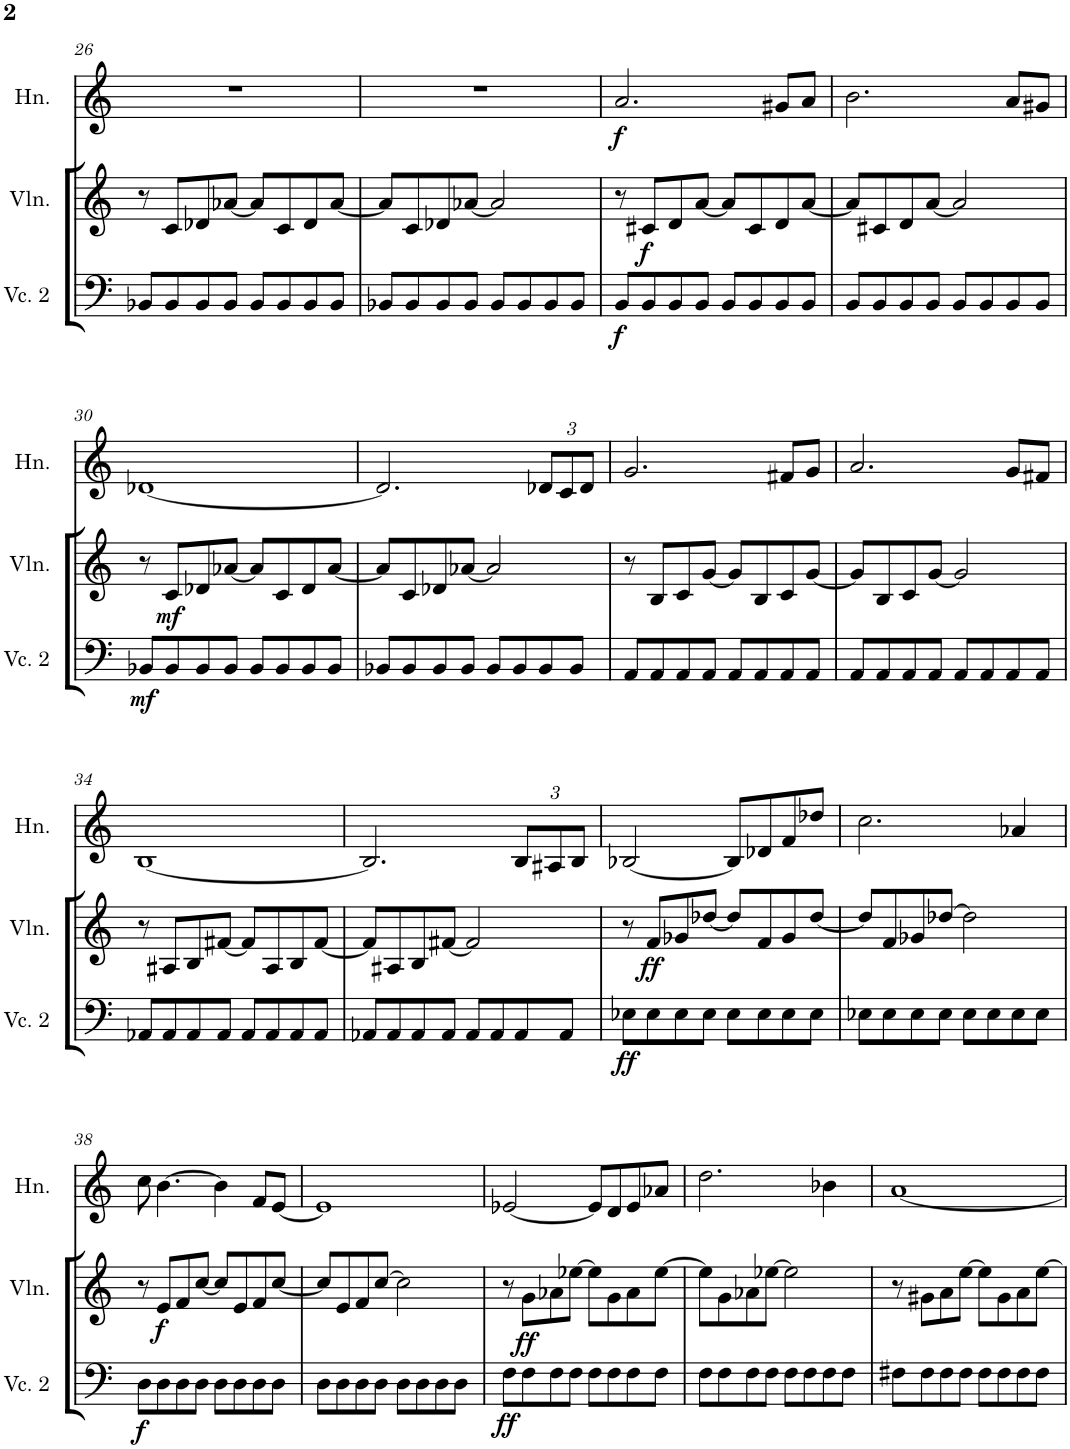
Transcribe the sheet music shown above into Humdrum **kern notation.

**kern	**dynam	**kern	**dynam	**kern	**dynam	**kern	**dynam	**kern	**dynam	**kern	**dynam
*part6	*part6	*part5	*part5	*part4	*part4	*part3	*part3	*part2	*part2	*part1	*part1
*staff6	*staff6	*staff5	*staff5	*staff4	*staff4	*staff3	*staff3	*staff2	*staff2	*staff1	*staff1
*I"Violoncello 2	*	*I"Violin 4	*	*I"Violin 3	*	*I"Violin 2	*	*I"Violin	*	*I"Horn	*
*I'Vc. 2	*	*I'Vln. 4	*	*I'Vln. 3	*	*I'Vln. 2	*	*I'Vln.	*	*I'Hn.	*
!!LO:PB:g=z
*clefF4	*	*clefG2	*	*clefG2	*	*clefG2	*	*clefG2	*	*clefG2	*
*	*	*	*	*	*	*	*	*	*	*Trd4c7	*
*k[]	*	*k[]	*	*k[]	*	*k[]	*	*k[]	*	*k[]	*
*M4/4	*	*M4/4	*	*M4/4	*	*M4/4	*	*M4/4	*	*M4/4	*
*met(c)	*	*met(c)	*	*met(c)	*	*met(c)	*	*met(c)	*	*met(c)	*
=26	=26	=26	=26	=26	=26	=26	=26	=26	=26	=26	=26
8BB-X/L	.	4r	.	4r	.	8r	.	8r	.	1r	.
!	!	!	!	!	!	!	!LO:DY:b	!	!	!	!
8BB-/	.	.	.	.	.	[8c^	mf	8c/L	.	.	.
!	!	!	!	!	!LO:DY:b	!	!LO:DY:b	!	!	!	!
8BB-/	.	8r	.	[8d-X^	mf	4.c]	p	8d-X/	.	.	.
!	!	!	!LO:DY:b	!	!LO:DY:b	!	!	!	!	!	!
8BB-/J	.	[8a-X^	mf	4.d-]	p	.	.	[8a-X/J	.	.	.
!	!	!	!LO:DY:b	!	!	!	!	!	!	!	!
8BB-/L	.	4.a-]	p	.	.	.	.	8a-/L]	.	.	.
!	!	!	!	!	!	!	!LO:DY:b	!	!	!	!
8BB-/	.	.	.	.	.	[8c^	mf	8c/	.	.	.
!	!	!	!	!	!LO:DY:b	!	!LO:DY:b	!	!	!	!
8BB-/	.	.	.	[8d-^/L	mf	4c_	p	8d-/	.	.	.
!	!	!	!LO:DY:b	!	!LO:DY:b	!	!	!	!	!	!
8BB-/J	.	[8a-^	mf	8d-/J_	p	.	.	[8a-/J	.	.	.
=27	=27	=27	=27	=27	=27	=27	=27	=27	=27	=27	=27
!	!	!	!LO:DY:b	!	!	!	!	!	!	!	!
8BB-X/L	.	4a-_	p	4d-]	.	8c/L]	.	8a-/L]	.	1r	.
!	!	!	!	!	!	!	!LO:DY:b	!	!	!	!
8BB-/	.	.	.	.	.	[8c^/J	mf	8c/	.	.	.
!	!	!	!	!	!LO:DY:b	!	!LO:DY:b	!	!	!	!
8BB-/	.	8a-/L]	.	[8d-X^/L	mf	2.c]	p	8d-X/	.	.	.
!	!	!	!LO:DY:b	!	!LO:DY:b	!	!	!	!	!	!
8BB-/J	.	[8a-X^/J	mf	8d-/J_	p	.	.	[8a-X/J	.	.	.
!	!	!	!LO:DY:b	!	!	!	!	!	!	!	!
8BB-/L	.	8a-_	p	2d-]	.	.	.	2a-/]	.	.	.
8BB-/	.	4.a-]	.	.	.	.	.	.	.	.	.
8BB-/	.	.	.	.	.	.	.	.	.	.	.
8BB-/J	.	.	.	.	.	.	.	.	.	.	.
=28	=28	=28	=28	=28	=28	=28	=28	=28	=28	=28	=28
!	!LO:DY:b	!	!	!	!	!	!	!	!	!	!LO:DY:b
8BB/L	f	4r	.	4r	.	8r	.	8r	.	2.a/	f
!	!	!	!	!	!	!	!LO:DY:b	!	!LO:DY:b	!	!
8BB/	.	.	.	.	.	[8c#X^	f	8c#X/L	f	.	.
!	!	!	!	!	!LO:DY:b	!	!LO:DY:b	!	!	!	!
8BB/	.	8r	.	[8d^	f	4.c#]	mp	8d/	.	.	.
!	!	!	!LO:DY:b	!	!LO:DY:b	!	!	!	!	!	!
8BB/J	.	[8a^	f	4.d]	mp	.	.	[8a/J	.	.	.
!	!	!	!LO:DY:b	!	!	!	!	!	!	!	!
8BB/L	.	4.a]	mp	.	.	.	.	8a/L]	.	.	.
!	!	!	!	!	!	!	!LO:DY:b	!	!	!	!
8BB/	.	.	.	.	.	[8c#^	f	8c#/	.	.	.
!	!	!	!	!	!LO:DY:b	!	!LO:DY:b	!	!	!	!
8BB/	.	.	.	[8d^/L	f	4c#_	mp	8d/	.	8g#X/L	.
!	!	!	!LO:DY:b	!	!LO:DY:b	!	!	!	!	!	!
8BB/J	.	[8a^	f	8d/J_	mp	.	.	[8a/J	.	8a/J	.
=29	=29	=29	=29	=29	=29	=29	=29	=29	=29	=29	=29
!	!	!	!LO:DY:b	!	!	!	!	!	!	!	!
8BB/L	.	4a_	mp	4d]	.	8c#/L]	.	8a/L]	.	2.b\	.
!	!	!	!	!	!	!	!LO:DY:b	!	!	!	!
8BB/	.	.	.	.	.	[8c#X^/J	f	8c#X/	.	.	.
!	!	!	!	!	!LO:DY:b	!	!LO:DY:b	!	!	!	!
8BB/	.	8a/L]	.	[8d^/L	f	2.c#]	mp	8d/	.	.	.
!	!	!	!LO:DY:b	!	!LO:DY:b	!	!	!	!	!	!
8BB/J	.	[8a^/J	f	8d/J_	mp	.	.	[8a/J	.	.	.
!	!	!	!LO:DY:b	!	!	!	!	!	!	!	!
8BB/L	.	8a_	mp	2d]	.	.	.	2a/]	.	.	.
8BB/	.	4.a]	.	.	.	.	.	.	.	.	.
8BB/	.	.	.	.	.	.	.	.	.	8a/L	.
8BB/J	.	.	.	.	.	.	.	.	.	8g#X/J	.
!!LO:LB:g=z
=30	=30	=30	=30	=30	=30	=30	=30	=30	=30	=30	=30
!	!LO:DY:b	!	!	!	!	!	!	!	!	!	!
8BB-X/L	mf	4r	.	4r	.	8r	.	8r	.	[1d-X	.
!	!	!	!	!	!	!	!LO:DY:b	!	!LO:DY:b	!	!
8BB-/	.	.	.	.	.	[8c^	mf	8c/L	mf	.	.
!	!	!	!	!	!LO:DY:b	!	!LO:DY:b	!	!	!	!
8BB-/	.	8r	.	[8d-X^	mf	4.c]	p	8d-X/	.	.	.
!	!	!	!LO:DY:b	!	!LO:DY:b	!	!	!	!	!	!
8BB-/J	.	[8a-X^	mf	4.d-]	p	.	.	[8a-X/J	.	.	.
!	!	!	!LO:DY:b	!	!	!	!	!	!	!	!
8BB-/L	.	4.a-]	p	.	.	.	.	8a-/L]	.	.	.
!	!	!	!	!	!	!	!LO:DY:b	!	!	!	!
8BB-/	.	.	.	.	.	[8c^	mf	8c/	.	.	.
!	!	!	!	!	!LO:DY:b	!	!LO:DY:b	!	!	!	!
8BB-/	.	.	.	[8d-^/L	mf	4c_	p	8d-/	.	.	.
!	!	!	!LO:DY:b	!	!LO:DY:b	!	!	!	!	!	!
8BB-/J	.	[8a-^	mf	8d-/J_	p	.	.	[8a-/J	.	.	.
=31	=31	=31	=31	=31	=31	=31	=31	=31	=31	=31	=31
!	!	!	!LO:DY:b	!	!	!	!	!	!	!	!
8BB-X/L	.	4a-_	p	4d-]	.	8c/L]	.	8a-/L]	.	2.d-/]	.
!	!	!	!	!	!	!	!LO:DY:b	!	!	!	!
8BB-/	.	.	.	.	.	[8c^/J	mf	8c/	.	.	.
!	!	!	!	!	!LO:DY:b	!	!LO:DY:b	!	!	!	!
8BB-/	.	8a-/L]	.	[8d-X^/L	mf	2.c]	p	8d-X/	.	.	.
!	!	!	!LO:DY:b	!	!LO:DY:b	!	!	!	!	!	!
8BB-/J	.	[8a-X^/J	mf	8d-/J_	p	.	.	[8a-X/J	.	.	.
!	!	!	!LO:DY:b	!	!	!	!	!	!	!	!
8BB-/L	.	8a-_	p	2d-]	.	.	.	2a-/]	.	.	.
8BB-/	.	4.a-]	.	.	.	.	.	.	.	.	.
*	*	*	*	*	*	*	*	*	*	*Xbrackettup	*
8BB-/	.	.	.	.	.	.	.	.	.	12d-X/L	.
.	.	.	.	.	.	.	.	.	.	12c/	.
8BB-/J	.	.	.	.	.	.	.	.	.	.	.
.	.	.	.	.	.	.	.	.	.	12d-/J	.
=32	=32	=32	=32	=32	=32	=32	=32	=32	=32	=32	=32
8AA/L	.	4r	.	4r	.	8r	.	8r	.	2.g/	.
!	!	!	!	!	!	!	!LO:DY:b	!	!	!	!
8AA/	.	.	.	.	.	[8B^	mf	8B/L	.	.	.
!	!	!	!	!	!LO:DY:b	!	!LO:DY:b	!	!	!	!
8AA/	.	8r	.	[8c^	mf	4.B]	p	8c/	.	.	.
!	!	!	!LO:DY:b	!	!LO:DY:b	!	!	!	!	!	!
8AA/J	.	[8g^	mf	4.c]	p	.	.	[8g/J	.	.	.
!	!	!	!LO:DY:b	!	!	!	!	!	!	!	!
8AA/L	.	4.g]	p	.	.	.	.	8g/L]	.	.	.
!	!	!	!	!	!	!	!LO:DY:b	!	!	!	!
8AA/	.	.	.	.	.	[8B^	mf	8B/	.	.	.
!	!	!	!	!	!LO:DY:b	!	!LO:DY:b	!	!	!	!
8AA/	.	.	.	[8c^/L	mf	4B_	p	8c/	.	8f#X/L	.
!	!	!	!LO:DY:b	!	!LO:DY:b	!	!	!	!	!	!
8AA/J	.	[8g^	mf	8c/J_	p	.	.	[8g/J	.	8g/J	.
=33	=33	=33	=33	=33	=33	=33	=33	=33	=33	=33	=33
!	!	!	!LO:DY:b	!	!	!	!	!	!	!	!
8AA/L	.	4g_	p	4c]	.	8B/L]	.	8g/L]	.	2.a/	.
!	!	!	!	!	!	!	!LO:DY:b	!	!	!	!
8AA/	.	.	.	.	.	[8B^/J	mf	8B/	.	.	.
!	!	!	!	!	!LO:DY:b	!	!LO:DY:b	!	!	!	!
8AA/	.	8g/L]	.	[8c^/L	mf	2.B]	p	8c/	.	.	.
!	!	!	!LO:DY:b	!	!LO:DY:b	!	!	!	!	!	!
8AA/J	.	[8g^/J	mf	8c/J_	p	.	.	[8g/J	.	.	.
!	!	!	!LO:DY:b	!	!	!	!	!	!	!	!
8AA/L	.	8g_	p	2c]	.	.	.	2g/]	.	.	.
8AA/	.	4.g]	.	.	.	.	.	.	.	.	.
8AA/	.	.	.	.	.	.	.	.	.	8g/L	.
8AA/J	.	.	.	.	.	.	.	.	.	8f#X/J	.
!!LO:LB:g=z
=34	=34	=34	=34	=34	=34	=34	=34	=34	=34	=34	=34
8AA-X/L	.	4r	.	4r	.	8r	.	8r	.	[1B	.
!	!	!	!	!	!	!	!LO:DY:b	!	!	!	!
8AA-/	.	.	.	.	.	[8A#X^	mf	8A#X/L	.	.	.
!	!	!	!	!	!LO:DY:b	!	!LO:DY:b	!	!	!	!
8AA-/	.	8r	.	[8B^	mf	4.A#]	p	8B/	.	.	.
!	!	!	!LO:DY:b	!	!LO:DY:b	!	!	!	!	!	!
8AA-/J	.	[8f#X^	mf	4.B]	p	.	.	[8f#X/J	.	.	.
!	!	!	!LO:DY:b	!	!	!	!	!	!	!	!
8AA-/L	.	4.f#]	p	.	.	.	.	8f#/L]	.	.	.
!	!	!	!	!	!	!	!LO:DY:b	!	!	!	!
8AA-/	.	.	.	.	.	[8A#^	mf	8A#/	.	.	.
!	!	!	!	!	!LO:DY:b	!	!LO:DY:b	!	!	!	!
8AA-/	.	.	.	[8B^/L	mf	4A#_	p	8B/	.	.	.
!	!	!	!LO:DY:b	!	!LO:DY:b	!	!	!	!	!	!
8AA-/J	.	[8f#^	mf	8B/J_	p	.	.	[8f#/J	.	.	.
=35	=35	=35	=35	=35	=35	=35	=35	=35	=35	=35	=35
!	!	!	!LO:DY:b	!	!	!	!	!	!	!	!
8AA-X/L	.	4f#_	p	4B]	.	8A#/L]	.	8f#/L]	.	2.B/]	.
!	!	!	!	!	!	!	!LO:DY:b	!	!	!	!
8AA-/	.	.	.	.	.	[8A#X^/J	mf	8A#X/	.	.	.
!	!	!	!	!	!LO:DY:b	!	!LO:DY:b	!	!	!	!
8AA-/	.	8f#/L]	.	[8B^/L	mf	2.A#]	p	8B/	.	.	.
!	!	!	!LO:DY:b	!	!LO:DY:b	!	!	!	!	!	!
8AA-/J	.	[8f#X^/J	mf	8B/J_	p	.	.	[8f#X/J	.	.	.
!	!	!	!LO:DY:b	!	!	!	!	!	!	!	!
8AA-/L	.	8f#_	p	2B]	.	.	.	2f#/]	.	.	.
8AA-/	.	4.f#]	.	.	.	.	.	.	.	.	.
8AA-/	.	.	.	.	.	.	.	.	.	12B/L	.
.	.	.	.	.	.	.	.	.	.	12A#X/	.
8AA-/J	.	.	.	.	.	.	.	.	.	.	.
.	.	.	.	.	.	.	.	.	.	12B/J	.
=36	=36	=36	=36	=36	=36	=36	=36	=36	=36	=36	=36
!	!LO:DY:b	!	!	!	!	!	!	!	!	!	!
8E-X\L	ff	4r	.	4r	.	8r	.	8r	.	[2B-X/	.
!	!	!	!	!	!	!	!LO:DY:b	!	!LO:DY:b	!	!
8E-\	.	.	.	.	.	[8f^	ff	8f/L	ff	.	.
!	!	!	!	!	!LO:DY:b	!	!LO:DY:b	!	!	!	!
8E-\	.	8r	.	[8g-X^	ff	4.f]	mf	8g-X/	.	.	.
!	!	!	!LO:DY:b	!	!LO:DY:b	!	!	!	!	!	!
8E-\J	.	[8dd-X^	ff	4.g-]	mf	.	.	[8dd-X/J	.	.	.
!	!	!	!LO:DY:b	!	!	!	!	!	!	!	!
8E-\L	.	4.dd-]	mf	.	.	.	.	8dd-/L]	.	8B-/L]	.
!	!	!	!	!	!	!	!LO:DY:b	!	!	!	!
8E-\	.	.	.	.	.	[8f^	ff	8f/	.	8d-X/	.
!	!	!	!	!	!LO:DY:b	!	!LO:DY:b	!	!	!	!
8E-\	.	.	.	[8g-^/L	ff	4f_	mf	8g-/	.	8f/	.
!	!	!	!LO:DY:b	!	!LO:DY:b	!	!	!	!	!	!
8E-\J	.	[8dd-^	ff	8g-/J_	mf	.	.	[8dd-/J	.	8dd-X/J	.
=37	=37	=37	=37	=37	=37	=37	=37	=37	=37	=37	=37
!	!	!	!LO:DY:b	!	!	!	!	!	!	!	!
8E-X\L	.	4dd-_	mf	4g-]	.	8f/L]	.	8dd-/L]	.	2.cc\	.
!	!	!	!	!	!	!	!LO:DY:b	!	!	!	!
8E-\	.	.	.	.	.	[8f^/J	ff	8f/	.	.	.
!	!	!	!	!	!LO:DY:b	!	!LO:DY:b	!	!	!	!
8E-\	.	8dd-\L]	.	[8g-X^/L	ff	2.f]	mf	8g-X/	.	.	.
!	!	!	!LO:DY:b	!	!LO:DY:b	!	!	!	!	!	!
8E-\J	.	[8dd-X^\J	ff	8g-/J_	mf	.	.	[8dd-X/J	.	.	.
!	!	!	!LO:DY:b	!	!	!	!	!	!	!	!
8E-\L	.	8dd-_	mf	2g-]	.	.	.	2dd-\]	.	.	.
8E-\	.	4.dd-]	.	.	.	.	.	.	.	.	.
8E-\	.	.	.	.	.	.	.	.	.	4a-X/	.
8E-\J	.	.	.	.	.	.	.	.	.	.	.
!!LO:LB:g=z
=38	=38	=38	=38	=38	=38	=38	=38	=38	=38	=38	=38
!	!LO:DY:b	!	!	!	!	!	!	!	!	!	!
8D\L	f	4r	.	4r	.	8r	.	8r	.	8cc\	.
!	!	!	!	!	!	!	!LO:DY:b	!	!LO:DY:b	!	!
8D\	.	.	.	.	.	[8e^	f	8e/L	f	[4.b\	.
!	!	!	!	!	!LO:DY:b	!	!LO:DY:b	!	!	!	!
8D\	.	8r	.	[8f^	f	4.e]	mp	8f/	.	.	.
!	!	!	!LO:DY:b	!	!LO:DY:b	!	!	!	!	!	!
8D\J	.	[8cc^	f	4.f]	mp	.	.	[8cc/J	.	.	.
!	!	!	!LO:DY:b	!	!	!	!	!	!	!	!
8D\L	.	4.cc]	mp	.	.	.	.	8cc/L]	.	4b\]	.
!	!	!	!	!	!	!	!LO:DY:b	!	!	!	!
8D\	.	.	.	.	.	[8e^	f	8e/	.	.	.
!	!	!	!	!	!LO:DY:b	!	!LO:DY:b	!	!	!	!
8D\	.	.	.	[8f^/L	f	4e_	mp	8f/	.	8f/L	.
!	!	!	!LO:DY:b	!	!LO:DY:b	!	!	!	!	!	!
8D\J	.	[8cc^	f	8f/J_	mp	.	.	[8cc/J	.	[8e/J	.
=39	=39	=39	=39	=39	=39	=39	=39	=39	=39	=39	=39
!	!	!	!LO:DY:b	!	!	!	!	!	!	!	!
8D\L	.	4cc_	mp	4f]	.	8e/L]	.	8cc/L]	.	1e]	.
!	!	!	!	!	!	!	!LO:DY:b	!	!	!	!
8D\	.	.	.	.	.	[8e^/J	f	8e/	.	.	.
!	!	!	!	!	!LO:DY:b	!	!LO:DY:b	!	!	!	!
8D\	.	8cc\L]	.	[8f^/L	f	2.e]	mp	8f/	.	.	.
!	!	!	!LO:DY:b	!	!LO:DY:b	!	!	!	!	!	!
8D\J	.	[8cc^\J	f	8f/J_	mp	.	.	[8cc/J	.	.	.
!	!	!	!LO:DY:b	!	!	!	!	!	!	!	!
8D\L	.	8cc_	mp	2f]	.	.	.	2cc\]	.	.	.
8D\	.	4.cc]	.	.	.	.	.	.	.	.	.
8D\	.	.	.	.	.	.	.	.	.	.	.
8D\J	.	.	.	.	.	.	.	.	.	.	.
=40	=40	=40	=40	=40	=40	=40	=40	=40	=40	=40	=40
!	!LO:DY:b	!	!	!	!	!	!	!	!	!	!
8F\L	ff	4r	.	4r	.	8r	.	8r	.	[2e-X/	.
!	!	!	!	!	!	!	!LO:DY:b	!	!LO:DY:b	!	!
8F\	.	.	.	.	.	[8g^	ff	8g\L	ff	.	.
!	!	!	!	!	!LO:DY:b	!	!LO:DY:b	!	!	!	!
8F\	.	8r	.	[8a-X^	ff	4.g]	mf	8a-X\	.	.	.
!	!	!	!LO:DY:b	!	!LO:DY:b	!	!	!	!	!	!
8F\J	.	[8ee-X^	ff	4.a-]	mf	.	.	[8ee-X\J	.	.	.
!	!	!	!LO:DY:b	!	!	!	!	!	!	!	!
8F\L	.	4.ee-]	mf	.	.	.	.	8ee-\L]	.	8e-/L]	.
!	!	!	!	!	!	!	!LO:DY:b	!	!	!	!
8F\	.	.	.	.	.	[8g^	ff	8g\	.	8d/	.
!	!	!	!	!	!LO:DY:b	!	!LO:DY:b	!	!	!	!
8F\	.	.	.	[8a-^/L	ff	4g_	mf	8a-\	.	8e-/	.
!	!	!	!LO:DY:b	!	!LO:DY:b	!	!	!	!	!	!
8F\J	.	[8ee-^	ff	8a-/J_	mf	.	.	[8ee-\J	.	8a-X/J	.
=41	=41	=41	=41	=41	=41	=41	=41	=41	=41	=41	=41
!	!	!	!LO:DY:b	!	!	!	!	!	!	!	!
8F\L	.	4ee-_	mf	4a-]	.	8g/L]	.	8ee-\L]	.	2.dd\	.
!	!	!	!	!	!	!	!LO:DY:b	!	!	!	!
8F\	.	.	.	.	.	[8g^/J	ff	8g\	.	.	.
!	!	!	!	!	!LO:DY:b	!	!LO:DY:b	!	!	!	!
8F\	.	8ee-\L]	.	[8a-X^/L	ff	2.g]	mf	8a-X\	.	.	.
!	!	!	!LO:DY:b	!	!LO:DY:b	!	!	!	!	!	!
8F\J	.	[8ee-X^\J	ff	8a-/J_	mf	.	.	[8ee-X\J	.	.	.
!	!	!	!LO:DY:b	!	!	!	!	!	!	!	!
8F\L	.	8ee-_	mf	2a-]	.	.	.	2ee-\]	.	.	.
8F\	.	4.ee-]	.	.	.	.	.	.	.	.	.
8F\	.	.	.	.	.	.	.	.	.	4b-X\	.
8F\J	.	.	.	.	.	.	.	.	.	.	.
=42	=42	=42	=42	=42	=42	=42	=42	=42	=42	=42	=42
8F#X\L	.	4r	.	4r	.	8r	.	8r	.	[1a	.
!	!	!	!	!	!	!	!LO:DY:b	!	!	!	!
8F#\	.	.	.	.	.	[8g#X^	ff	8g#X\L	.	.	.
!	!	!	!	!	!LO:DY:b	!	!LO:DY:b	!	!	!	!
8F#\	.	8r	.	[8a^	ff	4.g#]	mf	8a\	.	.	.
!	!	!	!LO:DY:b	!	!LO:DY:b	!	!	!	!	!	!
8F#\J	.	[8ee^	ff	4.a]	mf	.	.	[8ee\J	.	.	.
!	!	!	!LO:DY:b	!	!	!	!	!	!	!	!
8F#\L	.	4.ee]	mf	.	.	.	.	8ee\L]	.	.	.
!	!	!	!	!	!	!	!LO:DY:b	!	!	!	!
8F#\	.	.	.	.	.	[8g#^	ff	8g#\	.	.	.
!	!	!	!	!	!LO:DY:b	!	!LO:DY:b	!	!	!	!
8F#\	.	.	.	[8a^/L	ff	4g#_	mf	8a\	.	.	.
!	!	!	!LO:DY:b	!	!LO:DY:b	!	!	!	!	!	!
8F#\J	.	[8ee^	ff	8a/J_	mf	.	.	[8ee\J	.	.	.
=	=	=	=	=	=	=	=	=	=	=	=
*-	*-	*-	*-	*-	*-	*-	*-	*-	*-	*-	*-
